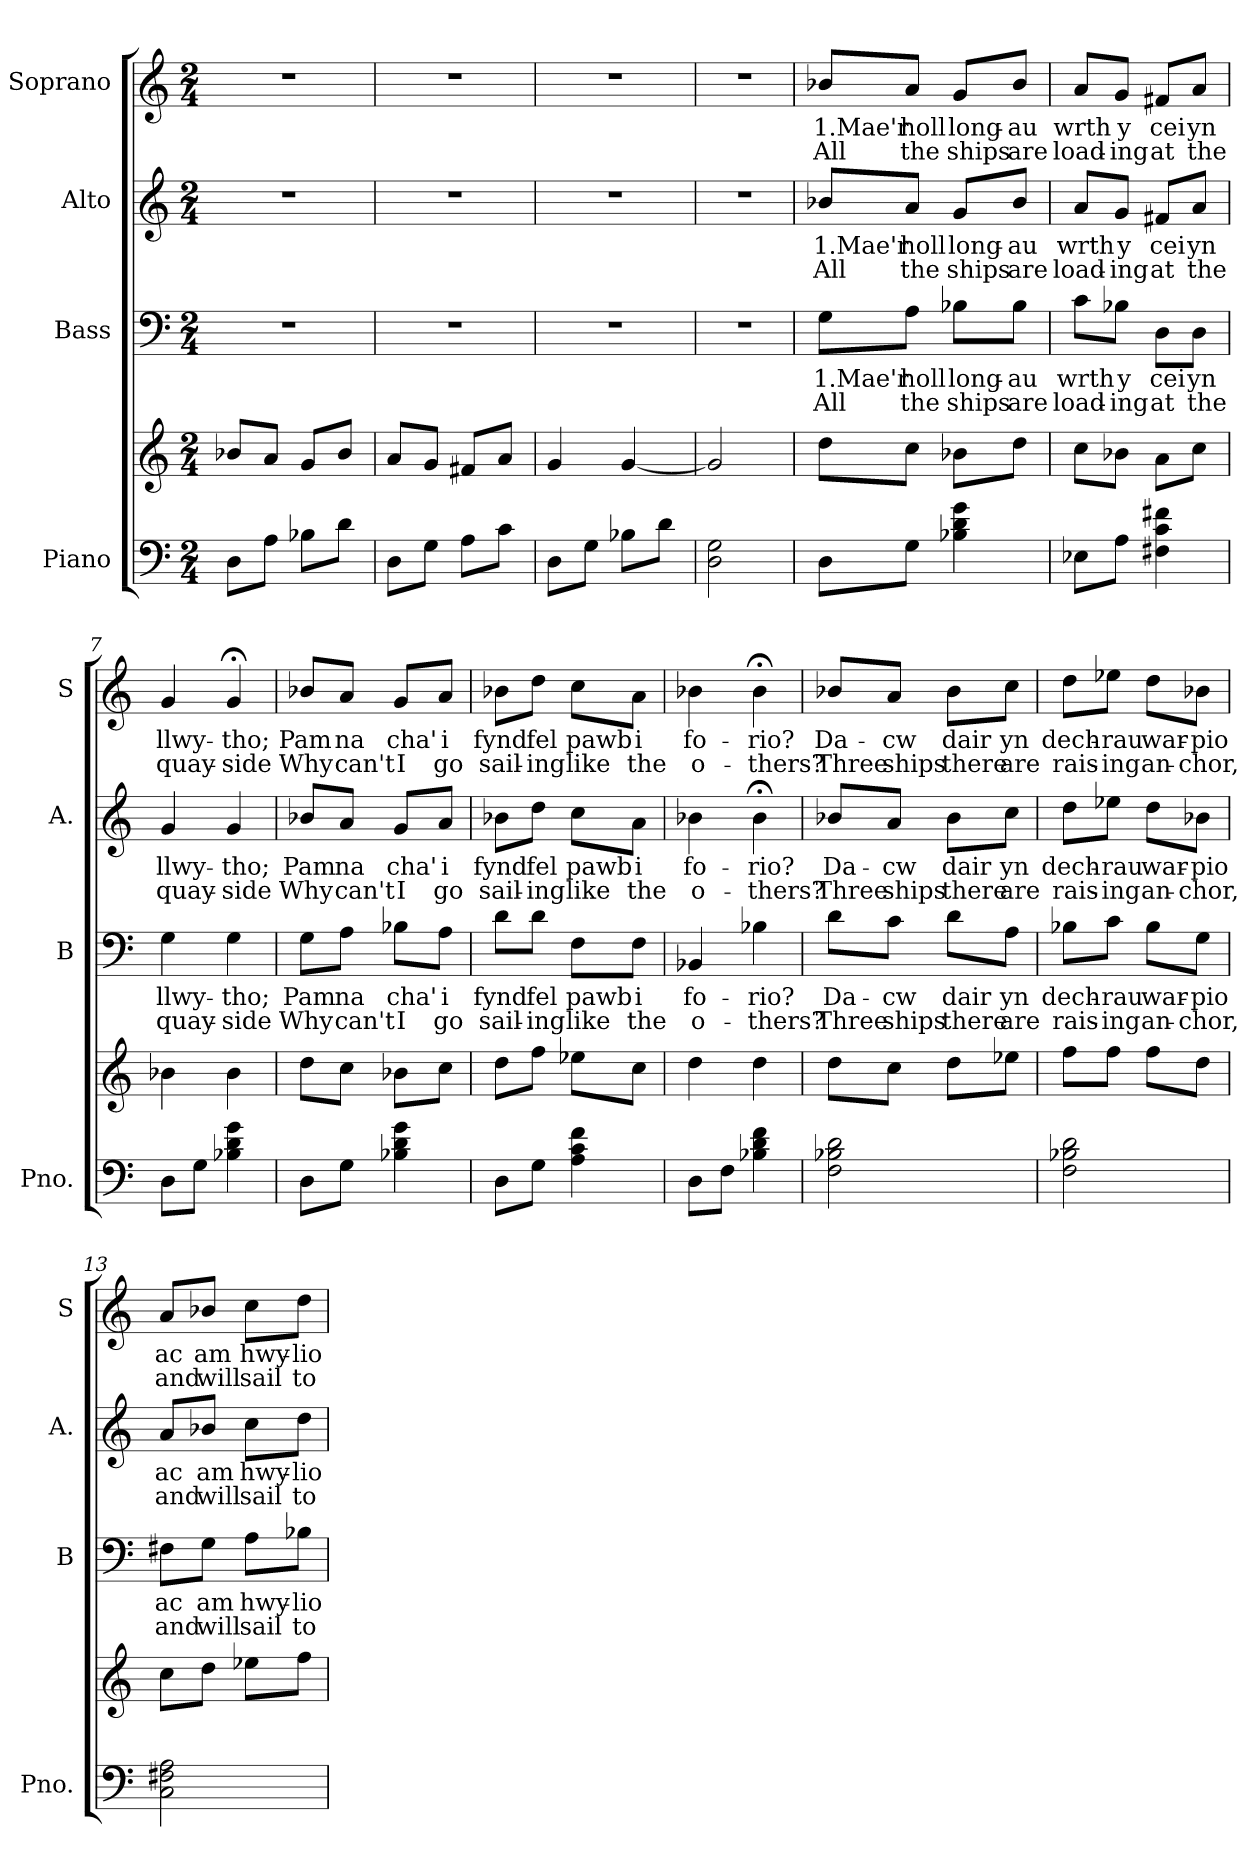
**kern	**kern	**kern	**text	**text	**kern	**text	**text	**kern	**text	**text
*part4	*part4	*part3	*part3	*part3	*part2	*part2	*part2	*part1	*part1	*part1
*staff5	*staff4	*staff3	*staff3	*staff3	*staff2	*staff2	*staff2	*staff1	*staff1	*staff1
*I"Piano	*	*I"Bass	*	*	*I"Alto	*	*	*I"Soprano	*	*
*I'Pno.	*	*I'B	*	*	*I'A.	*	*	*I'S	*	*
*clefF4	*clefG2	*clefF4	*	*	*clefG2	*	*	*clefG2	*	*
*k[]	*k[]	*k[]	*	*	*k[]	*	*	*k[]	*	*
*M2/4	*M2/4	*M2/4	*	*	*M2/4	*	*	*M2/4	*	*
*MM80	*MM80	*MM80	*	*	*MM80	*	*	*MM80	*	*
=1	=1	=1	=1	=1	=1	=1	=1	=1	=1	=1
8D\L	8b-X/L	2r	.	.	2r	.	.	2r	.	.
8A\J	8a/J	.	.	.	.	.	.	.	.	.
8B-X\L	8g/L	.	.	.	.	.	.	.	.	.
8d\J	8b-/J	.	.	.	.	.	.	.	.	.
=2	=2	=2	=2	=2	=2	=2	=2	=2	=2	=2
8D\L	8a/L	2r	.	.	2r	.	.	2r	.	.
8G\J	8g/J	.	.	.	.	.	.	.	.	.
8A\L	8f#X/L	.	.	.	.	.	.	.	.	.
8c\J	8a/J	.	.	.	.	.	.	.	.	.
=3	=3	=3	=3	=3	=3	=3	=3	=3	=3	=3
8D\L	4g/	2r	.	.	2r	.	.	2r	.	.
8G\J	.	.	.	.	.	.	.	.	.	.
8B-X\L	[<4g/	.	.	.	.	.	.	.	.	.
8d\J	.	.	.	.	.	.	.	.	.	.
=4	=4	=4	=4	=4	=4	=4	=4	=4	=4	=4
2D\ 2G\	2g/]	2r	.	.	2r	.	.	2r	.	.
=5	=5	=5	=5	=5	=5	=5	=5	=5	=5	=5
!	!	!	!LO:LY:b	!LO:LY:b	!	!LO:LY:b	!LO:LY:b	!	!LO:LY:b	!LO:LY:b
8D\L	8dd\L	8G\L	1.Mae'r	All	8b-X/L	1.Mae'r	All	8b-X/L	1.Mae'r	All
!	!	!	!LO:LY:b	!LO:LY:b	!	!LO:LY:b	!LO:LY:b	!	!LO:LY:b	!LO:LY:b
8G\J	8cc\J	8A\J	holl	the	8a/J	holl	the	8a/J	holl	the
!	!	!	!LO:LY:b	!LO:LY:b	!	!LO:LY:b	!LO:LY:b	!	!LO:LY:b	!LO:LY:b
4B-X\ 4d\ 4g\	8b-X\L	8B-X\L	long-	ships	8g/L	long-	ships	8g/L	long-	ships
!	!	!	!LO:LY:b	!LO:LY:b	!	!LO:LY:b	!LO:LY:b	!	!LO:LY:b	!LO:LY:b
.	8dd\J	8B-\J	-au	are	8b-/J	-au	are	8b-/J	-au	are
=6	=6	=6	=6	=6	=6	=6	=6	=6	=6	=6
!	!	!	!LO:LY:b	!LO:LY:b	!	!LO:LY:b	!LO:LY:b	!	!LO:LY:b	!LO:LY:b
8E-X\L	8cc\L	8c\L	wrth	load-	8a/L	wrth	load-	8a/L	wrth	load-
!	!	!	!LO:LY:b	!LO:LY:b	!	!LO:LY:b	!LO:LY:b	!	!LO:LY:b	!LO:LY:b
8A\J	8b-X\J	8B-X\J	y	-ing	8g/J	y	-ing	8g/J	y	-ing
!	!	!	!LO:LY:b	!LO:LY:b	!	!LO:LY:b	!LO:LY:b	!	!LO:LY:b	!LO:LY:b
4F#X\ 4c\ 4f#X\	8a\L	8D\L	cei	at	8f#X/L	cei	at	8f#X/L	cei	at
!	!	!	!LO:LY:b	!LO:LY:b	!	!LO:LY:b	!LO:LY:b	!	!LO:LY:b	!LO:LY:b
.	8cc\J	8D\J	yn	the	8a/J	yn	the	8a/J	yn	the
=7	=7	=7	=7	=7	=7	=7	=7	=7	=7	=7
!	!	!	!LO:LY:b	!LO:LY:b	!	!LO:LY:b	!LO:LY:b	!	!LO:LY:b	!LO:LY:b
8D\L	4b-X\	4G\	llwy-	quay-	4g/	llwy-	quay-	4g/	llwy-	quay-
8G\J	.	.	.	.	.	.	.	.	.	.
!	!	!	!LO:LY:b	!LO:LY:b	!	!LO:LY:b	!LO:LY:b	!	!LO:LY:b	!LO:LY:b
4B-X\ 4d\ 4g\	4b-\	4G\	-tho;	-side	4g/	-tho;	-side	4g;</	-tho;	-side
!!LO:LB:g=z
=8	=8	=8	=8	=8	=8	=8	=8	=8	=8	=8
!	!	!	!LO:LY:b	!LO:LY:b	!	!LO:LY:b	!LO:LY:b	!	!LO:LY:b	!LO:LY:b
8D\L	8dd\L	8G\L	Pam	Why	8b-X/L	Pam	Why	8b-X/L	Pam	Why
!	!	!	!LO:LY:b	!LO:LY:b	!	!LO:LY:b	!LO:LY:b	!	!LO:LY:b	!LO:LY:b
8G\J	8cc\J	8A\J	na	can't	8a/J	na	can't	8a/J	na	can't
!	!	!	!LO:LY:b	!LO:LY:b	!	!LO:LY:b	!LO:LY:b	!	!LO:LY:b	!LO:LY:b
4B-X\ 4d\ 4g\	8b-X\L	8B-X\L	cha'	I	8g/L	cha'	I	8g/L	cha'	I
!	!	!	!LO:LY:b	!LO:LY:b	!	!LO:LY:b	!LO:LY:b	!	!LO:LY:b	!LO:LY:b
.	8cc\J	8A\J	i	go	8a/J	i	go	8a/J	i	go
=9	=9	=9	=9	=9	=9	=9	=9	=9	=9	=9
!	!	!	!LO:LY:b	!LO:LY:b	!	!LO:LY:b	!LO:LY:b	!	!LO:LY:b	!LO:LY:b
8D\L	8dd\L	8d\L	fynd	sail-	8b-X\L	fynd	sail-	8b-X\L	fynd	sail-
!	!	!	!LO:LY:b	!LO:LY:b	!	!LO:LY:b	!LO:LY:b	!	!LO:LY:b	!LO:LY:b
8G\J	8ff\J	8d\J	fel	-ing	8dd\J	fel	-ing	8dd\J	fel	-ing
!	!	!	!LO:LY:b	!LO:LY:b	!	!LO:LY:b	!LO:LY:b	!	!LO:LY:b	!LO:LY:b
4A\ 4c\ 4f\	8ee-X\L	8F\L	pawb	like	8cc\L	pawb	like	8cc\L	pawb	like
!	!	!	!LO:LY:b	!LO:LY:b	!	!LO:LY:b	!LO:LY:b	!	!LO:LY:b	!LO:LY:b
.	8cc\J	8F\J	i	the	8a\J	i	the	8a\J	i	the
=10	=10	=10	=10	=10	=10	=10	=10	=10	=10	=10
!	!	!	!LO:LY:b	!LO:LY:b	!	!LO:LY:b	!LO:LY:b	!	!LO:LY:b	!LO:LY:b
8D\L	4dd\	4BB-X/	fo-	o-	4b-X\	fo-	o-	4b-X\	fo-	o-
8F\J	.	.	.	.	.	.	.	.	.	.
!	!	!	!LO:LY:b	!LO:LY:b	!	!LO:LY:b	!LO:LY:b	!	!LO:LY:b	!LO:LY:b
4B-X\ 4d\ 4f\	4dd\	4B-X\	-rio?	-thers?	4b-;<\	-rio?	-thers?	4b-;<\	-rio?	-thers?
=11	=11	=11	=11	=11	=11	=11	=11	=11	=11	=11
!	!	!	!LO:LY:b	!LO:LY:b	!	!LO:LY:b	!LO:LY:b	!	!LO:LY:b	!LO:LY:b
2F\ 2B-X\ 2d\	8dd\L	8d\L	Da-	Three	8b-X/L	Da-	Three	8b-X/L	Da-	Three
!	!	!	!LO:LY:b	!LO:LY:b	!	!LO:LY:b	!LO:LY:b	!	!LO:LY:b	!LO:LY:b
.	8cc\J	8c\J	-cw	ships	8a/J	-cw	ships	8a/J	-cw	ships
!	!	!	!LO:LY:b	!LO:LY:b	!	!LO:LY:b	!LO:LY:b	!	!LO:LY:b	!LO:LY:b
.	8dd\L	8d\L	dair	there	8b-\L	dair	there	8b-\L	dair	there
!	!	!	!LO:LY:b	!LO:LY:b	!	!LO:LY:b	!LO:LY:b	!	!LO:LY:b	!LO:LY:b
.	8ee-X\J	8A\J	yn	are	8cc\J	yn	are	8cc\J	yn	are
=12	=12	=12	=12	=12	=12	=12	=12	=12	=12	=12
!	!	!	!LO:LY:b	!LO:LY:b	!	!LO:LY:b	!LO:LY:b	!	!LO:LY:b	!LO:LY:b
2F\ 2B-X\ 2d\	8ff\L	8B-X\L	dech-	rais-	8dd\L	dech-	rais-	8dd\L	dech-	rais-
!	!	!	!LO:LY:b	!LO:LY:b	!	!LO:LY:b	!LO:LY:b	!	!LO:LY:b	!LO:LY:b
.	8ff\J	8c\J	-rau	-ing	8ee-X\J	-rau	-ing	8ee-X\J	-rau	-ing
!	!	!	!LO:LY:b	!LO:LY:b	!	!LO:LY:b	!LO:LY:b	!	!LO:LY:b	!LO:LY:b
.	8ff\L	8B-\L	war-	an-	8dd\L	war-	an-	8dd\L	war-	an-
!	!	!	!LO:LY:b	!LO:LY:b	!	!LO:LY:b	!LO:LY:b	!	!LO:LY:b	!LO:LY:b
.	8dd\J	8G\J	-pio	-chor,	8b-X\J	-pio	-chor,	8b-X\J	-pio	-chor,
=13	=13	=13	=13	=13	=13	=13	=13	=13	=13	=13
!	!	!	!LO:LY:b	!LO:LY:b	!	!LO:LY:b	!LO:LY:b	!	!LO:LY:b	!LO:LY:b
2C\ 2F#X\ 2A\	8cc\L	8F#X\L	ac	and	8a/L	ac	and	8a/L	ac	and
!	!	!	!LO:LY:b	!LO:LY:b	!	!LO:LY:b	!LO:LY:b	!	!LO:LY:b	!LO:LY:b
.	8dd\J	8G\J	am	will	8b-X/J	am	will	8b-X/J	am	will
!	!	!	!LO:LY:b	!LO:LY:b	!	!LO:LY:b	!LO:LY:b	!	!LO:LY:b	!LO:LY:b
.	8ee-X\L	8A\L	hwy-	sail	8cc\L	hwy-	sail	8cc\L	hwy-	sail
!	!	!	!LO:LY:b	!LO:LY:b	!	!LO:LY:b	!LO:LY:b	!	!LO:LY:b	!LO:LY:b
.	8ff\J	8B-X\J	-lio	to	8dd\J	-lio	to	8dd\J	-lio	to
=	=	=	=	=	=	=	=	=	=	=
*-	*-	*-	*-	*-	*-	*-	*-	*-	*-	*-
